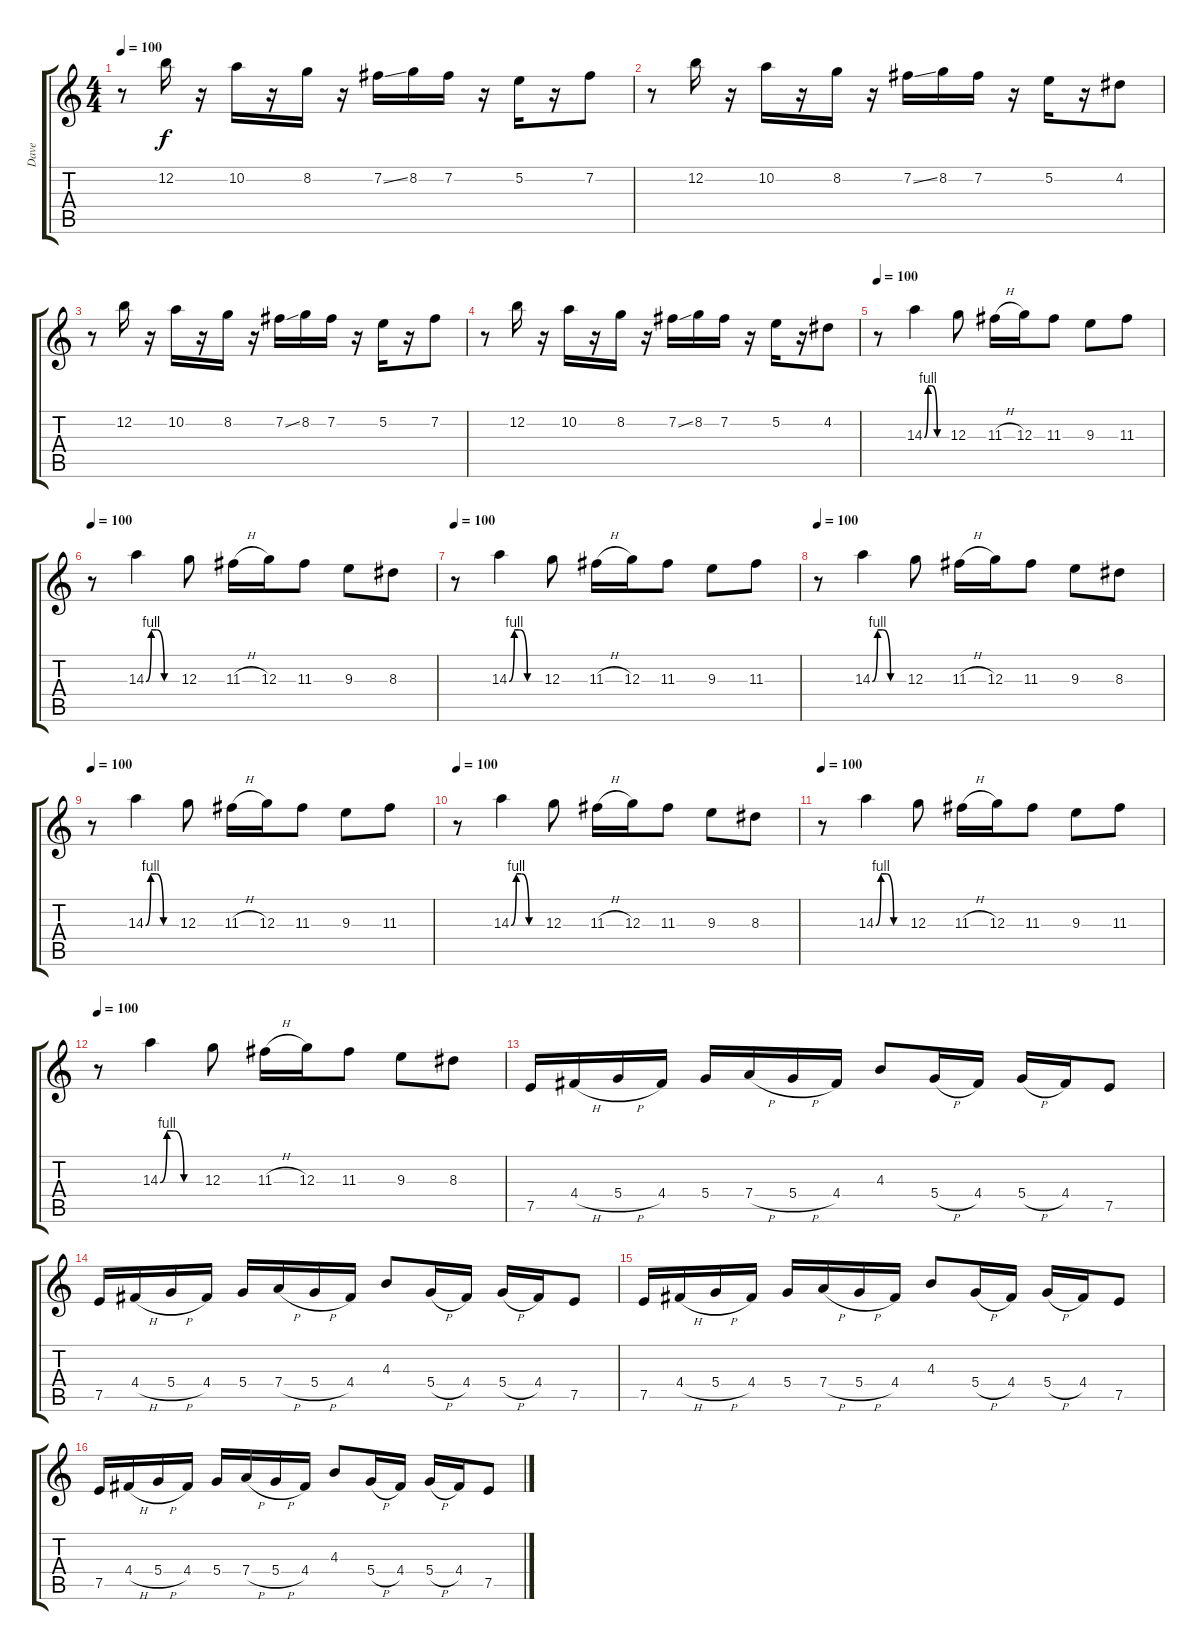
\track ("Dave" "Dave") {instrument overdrivenguitar}
\staff {score tabs}
\tuning (E4 B3 G3 D3 A2 E2) {hide}
\ts (4 4)
\tempo 100
\clef g2
\ks c
r.8{dy f} 12.2.16 r.16 10.2.16 r.16 8.2.16 r.16 7.2{ss}.16 8.2.16 7.2.16 r.16 5.2.16 r.16 7.2.8 |
r.8 12.2.16 r.16 10.2.16 r.16 8.2.16 r.16 7.2{ss}.16 8.2.16 7.2.16 r.16 5.2.16 r.16 4.2.8 |
r.8 12.2.16 r.16 10.2.16 r.16 8.2.16 r.16 7.2{ss}.16 8.2.16 7.2.16 r.16 5.2.16 r.16 7.2.8 |
r.8 12.2.16 r.16 10.2.16 r.16 8.2.16 r.16 7.2{ss}.16 8.2.16 7.2.16 r.16 5.2.16 r.16 4.2.8 |
\tempo 100
r.8{instrument distortionguitar} 14.3{be (custom 0 0 10 4 20 4 35 0 60 0)}.4 12.3.8 11.3{h}.16 12.3.16 11.3.8 9.3.8 11.3.8 |
\tempo 100
r.8 14.3{be (custom 0 0 10 4 20 4 35 0 60 0)}.4 12.3.8 11.3{h}.16 12.3.16 11.3.8 9.3.8 8.3.8 |
\tempo 100
r.8 14.3{be (custom 0 0 10 4 20 4 35 0 60 0)}.4 12.3.8 11.3{h}.16 12.3.16 11.3.8 9.3.8 11.3.8 |
\tempo 100
r.8 14.3{be (custom 0 0 10 4 20 4 35 0 60 0)}.4 12.3.8 11.3{h}.16 12.3.16 11.3.8 9.3.8 8.3.8 |
\tempo 100
r.8 14.3{be (custom 0 0 10 4 20 4 35 0 60 0)}.4 12.3.8 11.3{h}.16 12.3.16 11.3.8 9.3.8 11.3.8 |
\tempo 100
r.8 14.3{be (custom 0 0 10 4 20 4 35 0 60 0)}.4 12.3.8 11.3{h}.16 12.3.16 11.3.8 9.3.8 8.3.8 |
\tempo 100
r.8 14.3{be (custom 0 0 10 4 20 4 35 0 60 0)}.4 12.3.8 11.3{h}.16 12.3.16 11.3.8 9.3.8 11.3.8 |
\tempo 100
r.8 14.3{be (custom 0 0 10 4 20 4 35 0 60 0)}.4 12.3.8 11.3{h}.16 12.3.16 11.3.8 9.3.8 8.3.8 |
7.5.16 4.4{h}.16 5.4{h}.16 4.4.16 5.4.16 7.4{h}.16 5.4{h}.16 4.4.16 4.3.8 5.4{h}.16 4.4.16 5.4{h}.16 4.4.16 7.5.8 |
7.5.16 4.4{h}.16 5.4{h}.16 4.4.16 5.4.16 7.4{h}.16 5.4{h}.16 4.4.16 4.3.8 5.4{h}.16 4.4.16 5.4{h}.16 4.4.16 7.5.8 |
7.5.16 4.4{h}.16 5.4{h}.16 4.4.16 5.4.16 7.4{h}.16 5.4{h}.16 4.4.16 4.3.8 5.4{h}.16 4.4.16 5.4{h}.16 4.4.16 7.5.8 |
7.5.16 4.4{h}.16 5.4{h}.16 4.4.16 5.4.16 7.4{h}.16 5.4{h}.16 4.4.16 4.3.8 5.4{h}.16 4.4.16 5.4{h}.16 4.4.16 7.5.8
